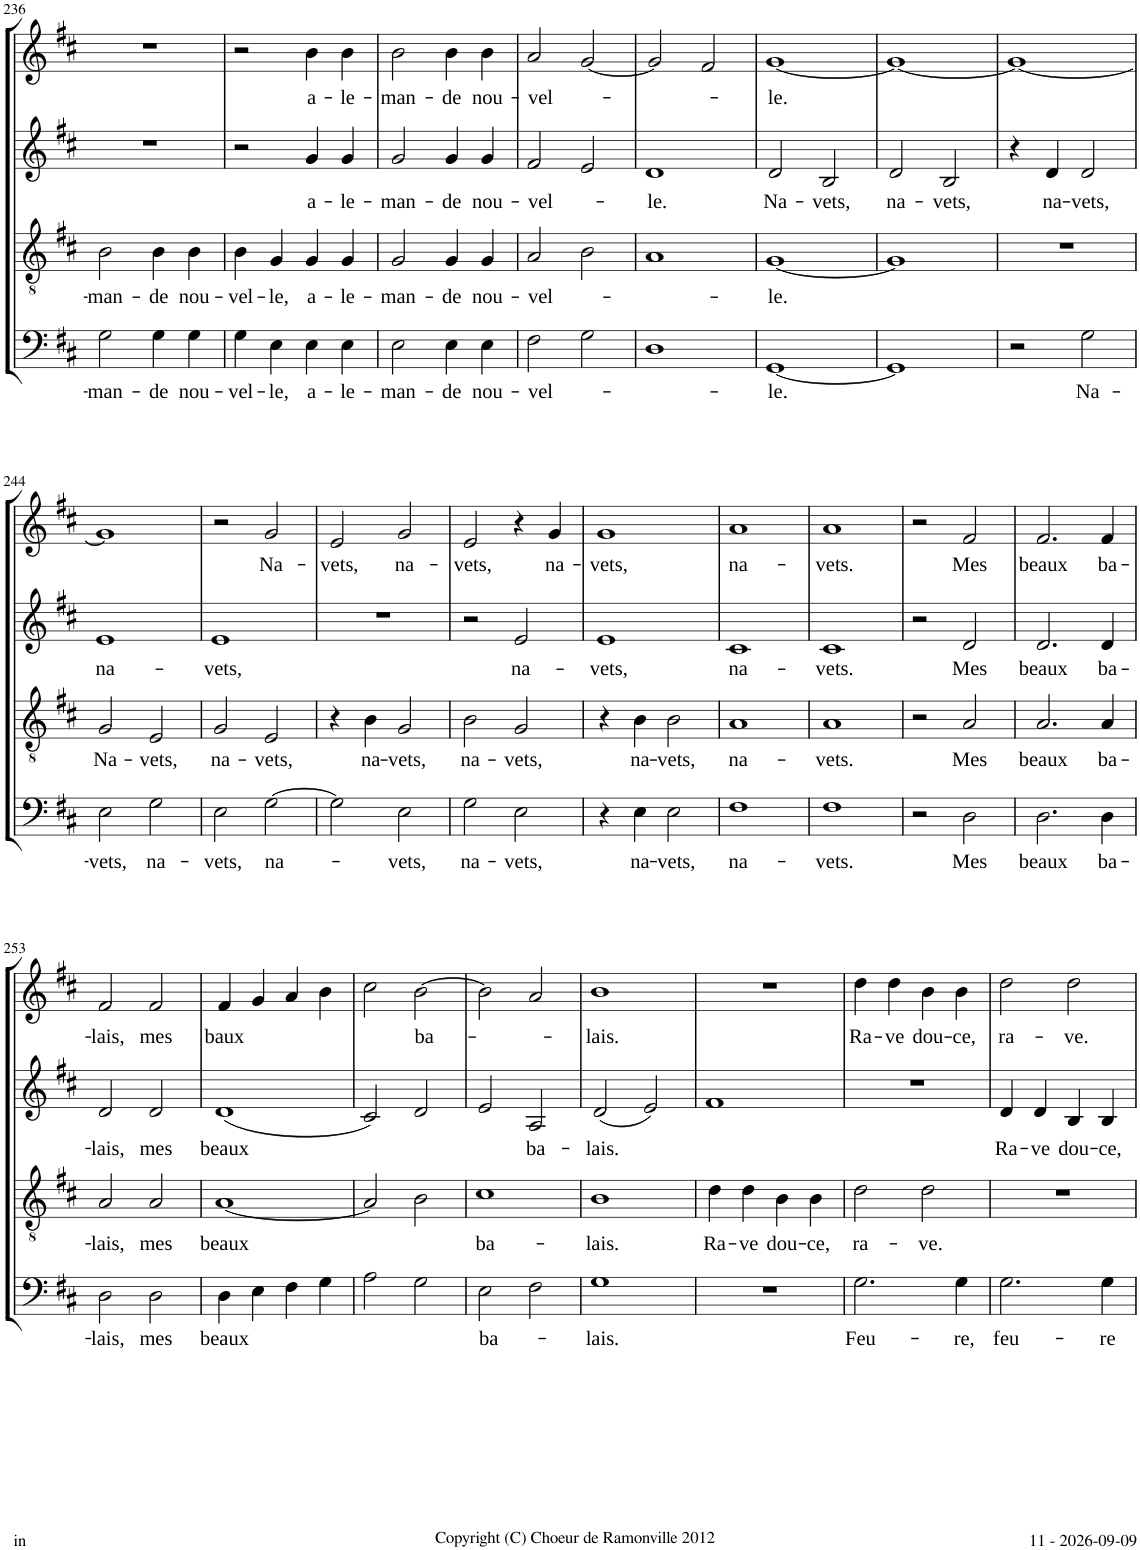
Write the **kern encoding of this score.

**kern	**text	**kern	**text	**kern	**text	**kern	**text
*part4	*part4	*part3	*part3	*part2	*part2	*part1	*part1
*staff4	*staff4	*staff3	*staff3	*staff2	*staff2	*staff1	*staff1
*I"Basse	*	*I"Ténor	*	*I"Alto	*	*I"Soprano	*
*I'B	*	*I'T	*	*	*	*I'S	*
!!LO:PB:g=z
*clefF4	*	*clefGv2	*	*clefG2	*	*clefG2	*
*k[f#c#]	*	*k[f#c#]	*	*k[f#c#]	*	*k[f#c#]	*
*M4/4	*	*M4/4	*	*M4/4	*	*M4/4	*
*met(c|)	*	*met(c|)	*	*met(c|)	*	*met(c|)	*
=236	=236	=236	=236	=236	=236	=236	=236
!	!LO:LY:b	!	!LO:LY:b	!	!	!	!
2G\	-man-	2B\	-man-	1r	.	1r	.
!	!LO:LY:b	!	!LO:LY:b	!	!	!	!
4G\	-de	4B\	-de	.	.	.	.
!	!LO:LY:b	!	!LO:LY:b	!	!	!	!
4G\	nou-	4B\	nou-	.	.	.	.
=237	=237	=237	=237	=237	=237	=237	=237
!	!LO:LY:b	!	!LO:LY:b	!	!	!	!
4G\	-vel-	4B\	-vel-	2r	.	2r	.
!	!LO:LY:b	!	!LO:LY:b	!	!	!	!
4E\	-le,	4G/	-le,	.	.	.	.
!	!LO:LY:b	!	!LO:LY:b	!	!LO:LY:b	!	!LO:LY:b
4E\	a-	4G/	a-	4g/	a-	4b\	a-
!	!LO:LY:b	!	!LO:LY:b	!	!LO:LY:b	!	!LO:LY:b
4E\	-le-	4G/	-le-	4g/	-le-	4b\	-le-
=238	=238	=238	=238	=238	=238	=238	=238
!	!LO:LY:b	!	!LO:LY:b	!	!LO:LY:b	!	!LO:LY:b
2E\	-man-	2G/	-man-	2g/	-man-	2b\	-man-
!	!LO:LY:b	!	!LO:LY:b	!	!LO:LY:b	!	!LO:LY:b
4E\	-de	4G/	-de	4g/	-de	4b\	-de
!	!LO:LY:b	!	!LO:LY:b	!	!LO:LY:b	!	!LO:LY:b
4E\	nou-	4G/	nou-	4g/	nou-	4b\	nou-
=239	=239	=239	=239	=239	=239	=239	=239
!	!LO:LY:b	!	!LO:LY:b	!	!LO:LY:b	!	!LO:LY:b
2F#\	-vel-	2A/	-vel-	2f#/	-vel-	2a/	-vel-
2G\	.	2B\	.	2e/	.	[2g/	.
=240	=240	=240	=240	=240	=240	=240	=240
!	!	!	!	!	!LO:LY:b	!	!
1D	.	1A	.	1d	-le.	2g/]	.
.	.	.	.	.	.	2f#/	.
=241	=241	=241	=241	=241	=241	=241	=241
!	!LO:LY:b	!	!LO:LY:b	!	!LO:LY:b	!	!LO:LY:b
[1GG	-le.	[1G	-le.	2d/	Na-	[1g	-le.
!	!	!	!	!	!LO:LY:b	!	!
.	.	.	.	2B/	-vets,	.	.
=242	=242	=242	=242	=242	=242	=242	=242
!	!	!	!	!	!LO:LY:b	!	!
1GG]	.	1G]	.	2d/	na-	1g_	.
!	!	!	!	!	!LO:LY:b	!	!
.	.	.	.	2B/	-vets,	.	.
=243	=243	=243	=243	=243	=243	=243	=243
2r	.	1r	.	4r	.	1g_	.
!	!	!	!	!	!LO:LY:b	!	!
.	.	.	.	4d/	na-	.	.
!	!LO:LY:b	!	!	!	!LO:LY:b	!	!
2G\	Na-	.	.	2d/	-vets,	.	.
!!LO:LB:g=z
=244	=244	=244	=244	=244	=244	=244	=244
!	!LO:LY:b	!	!LO:LY:b	!	!LO:LY:b	!	!
2E\	-vets,	2G/	Na-	1e	na-	1g]	.
!	!LO:LY:b	!	!LO:LY:b	!	!	!	!
2G\	na-	2E/	-vets,	.	.	.	.
=245	=245	=245	=245	=245	=245	=245	=245
!	!LO:LY:b	!	!LO:LY:b	!	!LO:LY:b	!	!
2E\	-vets,	2G/	na-	1e	-vets,	2r	.
!	!LO:LY:b	!	!LO:LY:b	!	!	!	!LO:LY:b
[2G\	na-	2E/	-vets,	.	.	2g/	Na-
=246	=246	=246	=246	=246	=246	=246	=246
!	!	!	!	!	!	!	!LO:LY:b
2G\]	.	4r	.	1r	.	2e/	-vets,
!	!	!	!LO:LY:b	!	!	!	!
.	.	4B\	na-	.	.	.	.
!	!LO:LY:b	!	!LO:LY:b	!	!	!	!LO:LY:b
2E\	-vets,	2G/	-vets,	.	.	2g/	na-
=247	=247	=247	=247	=247	=247	=247	=247
!	!LO:LY:b	!	!LO:LY:b	!	!	!	!LO:LY:b
2G\	na-	2B\	na-	2r	.	2e/	-vets,
!	!LO:LY:b	!	!LO:LY:b	!	!LO:LY:b	!	!
2E\	-vets,	2G/	-vets,	2e/	na-	4r	.
!	!	!	!	!	!	!	!LO:LY:b
.	.	.	.	.	.	4g/	na-
=248	=248	=248	=248	=248	=248	=248	=248
!	!	!	!	!	!LO:LY:b	!	!LO:LY:b
4r	.	4r	.	1e	-vets,	1g	-vets,
!	!LO:LY:b	!	!LO:LY:b	!	!	!	!
4E\	na-	4B\	na-	.	.	.	.
!	!LO:LY:b	!	!LO:LY:b	!	!	!	!
2E\	-vets,	2B\	-vets,	.	.	.	.
=249	=249	=249	=249	=249	=249	=249	=249
!	!LO:LY:b	!	!LO:LY:b	!	!LO:LY:b	!	!LO:LY:b
1F#	na-	1A	na-	1c#	na-	1a	na-
=250	=250	=250	=250	=250	=250	=250	=250
!	!LO:LY:b	!	!LO:LY:b	!	!LO:LY:b	!	!LO:LY:b
1F#	-vets.	1A	-vets.	1c#	-vets.	1a	-vets.
=251	=251	=251	=251	=251	=251	=251	=251
2r	.	2r	.	2r	.	2r	.
!	!LO:LY:b	!	!LO:LY:b	!	!LO:LY:b	!	!LO:LY:b
2D\	Mes	2A/	Mes	2d/	Mes	2f#/	Mes
=252	=252	=252	=252	=252	=252	=252	=252
!	!LO:LY:b	!	!LO:LY:b	!	!LO:LY:b	!	!LO:LY:b
2.D\	beaux	2.A/	beaux	2.d/	beaux	2.f#/	beaux
!	!LO:LY:b	!	!LO:LY:b	!	!LO:LY:b	!	!LO:LY:b
4D\	ba-	4A/	ba-	4d/	ba-	4f#/	ba-
!!LO:LB:g=z
=253	=253	=253	=253	=253	=253	=253	=253
!	!LO:LY:b	!	!LO:LY:b	!	!LO:LY:b	!	!LO:LY:b
2D\	-lais,	2A/	-lais,	2d/	-lais,	2f#/	-lais,
!	!LO:LY:b	!	!LO:LY:b	!	!LO:LY:b	!	!LO:LY:b
2D\	mes	2A/	mes	2d/	mes	2f#/	mes
=254	=254	=254	=254	=254	=254	=254	=254
!	!LO:LY:b	!	!LO:LY:b	!	!LO:LY:b	!	!LO:LY:b
4D\	beaux	[1A	beaux	(1d	beaux	4f#/	baux
4E\	.	.	.	.	.	4g/	.
4F#\	.	.	.	.	.	4a/	.
4G\	.	.	.	.	.	4b\	.
=255	=255	=255	=255	=255	=255	=255	=255
2A\	.	2A/]	.	2c#/)	.	2cc#\	.
!	!	!	!	!	!	!	!LO:LY:b
2G\	.	2B\	.	2d/	.	[2b\	ba-
=256	=256	=256	=256	=256	=256	=256	=256
!	!LO:LY:b	!	!LO:LY:b	!	!	!	!
2E\	ba-	1c#	ba-	2e/	.	2b\]	.
!	!	!	!	!	!LO:LY:b	!	!
2F#\	.	.	.	2A/	ba-	2a/	.
=257	=257	=257	=257	=257	=257	=257	=257
!	!LO:LY:b	!	!LO:LY:b	!	!LO:LY:b	!	!LO:LY:b
1G	-lais.	1B	-lais.	(2d/	-lais.	1b	-lais.
.	.	.	.	2e/)	.	.	.
=258	=258	=258	=258	=258	=258	=258	=258
!	!	!	!LO:LY:b	!	!	!	!
1r	.	4d\	Ra-	1f#	.	1r	.
!	!	!	!LO:LY:b	!	!	!	!
.	.	4d\	-ve	.	.	.	.
!	!	!	!LO:LY:b	!	!	!	!
.	.	4B\	dou-	.	.	.	.
!	!	!	!LO:LY:b	!	!	!	!
.	.	4B\	-ce,	.	.	.	.
=259	=259	=259	=259	=259	=259	=259	=259
!	!LO:LY:b	!	!LO:LY:b	!	!	!	!LO:LY:b
2.G\	Feu-	2d\	ra-	1r	.	4dd\	Ra-
!	!	!	!	!	!	!	!LO:LY:b
.	.	.	.	.	.	4dd\	-ve
!	!	!	!LO:LY:b	!	!	!	!LO:LY:b
.	.	2d\	-ve.	.	.	4b\	dou-
!	!LO:LY:b	!	!	!	!	!	!LO:LY:b
4G\	-re,	.	.	.	.	4b\	-ce,
=260	=260	=260	=260	=260	=260	=260	=260
!	!LO:LY:b	!	!	!	!LO:LY:b	!	!LO:LY:b
2.G\	feu-	1r	.	4d/	Ra-	2dd\	ra-
!	!	!	!	!	!LO:LY:b	!	!
.	.	.	.	4d/	-ve	.	.
!	!	!	!	!	!LO:LY:b	!	!LO:LY:b
.	.	.	.	4B/	dou-	2dd\	-ve.
!	!LO:LY:b	!	!	!	!LO:LY:b	!	!
4G\	-re	.	.	4B/	-ce,	.	.
=	=	=	=	=	=	=	=
*-	*-	*-	*-	*-	*-	*-	*-
